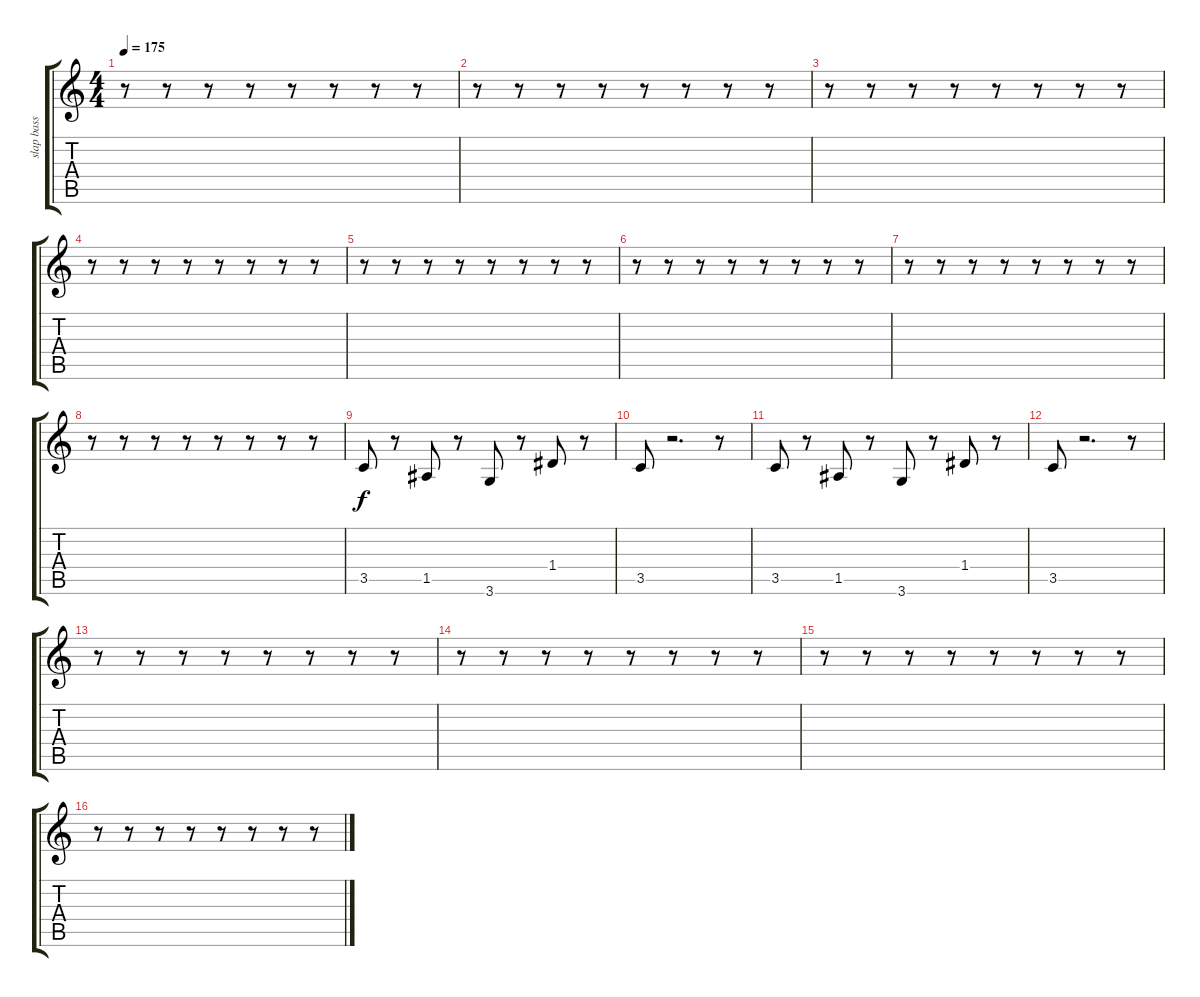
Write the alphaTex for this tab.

\track ("slap bass" "slap bass") {instrument slapbass2}
\staff {score tabs}
\tuning (E4 B3 G3 D3 A2 E2) {hide}
\ts (4 4)
\tempo 175
\clef g2
\ks c
r.8{dy f} r.8 r.8 r.8 r.8 r.8 r.8 r.8 |
r.8 r.8 r.8 r.8 r.8 r.8 r.8 r.8 |
r.8 r.8 r.8 r.8 r.8 r.8 r.8 r.8 |
r.8 r.8 r.8 r.8 r.8 r.8 r.8 r.8 |
r.8 r.8 r.8 r.8 r.8 r.8 r.8 r.8 |
r.8 r.8 r.8 r.8 r.8 r.8 r.8 r.8 |
r.8 r.8 r.8 r.8 r.8 r.8 r.8 r.8 |
r.8 r.8 r.8 r.8 r.8 r.8 r.8 r.8 |
3.5.8 r.8 1.5.8 r.8 3.6.8 r.8 1.4.8 r.8 |
3.5.8 r.2{d} r.8 |
3.5.8 r.8 1.5.8 r.8 3.6.8 r.8 1.4.8 r.8 |
3.5.8 r.2{d} r.8 |
r.8 r.8 r.8 r.8 r.8 r.8 r.8 r.8 |
r.8 r.8 r.8 r.8 r.8 r.8 r.8 r.8 |
r.8 r.8 r.8 r.8 r.8 r.8 r.8 r.8 |
r.8 r.8 r.8 r.8 r.8 r.8 r.8 r.8
